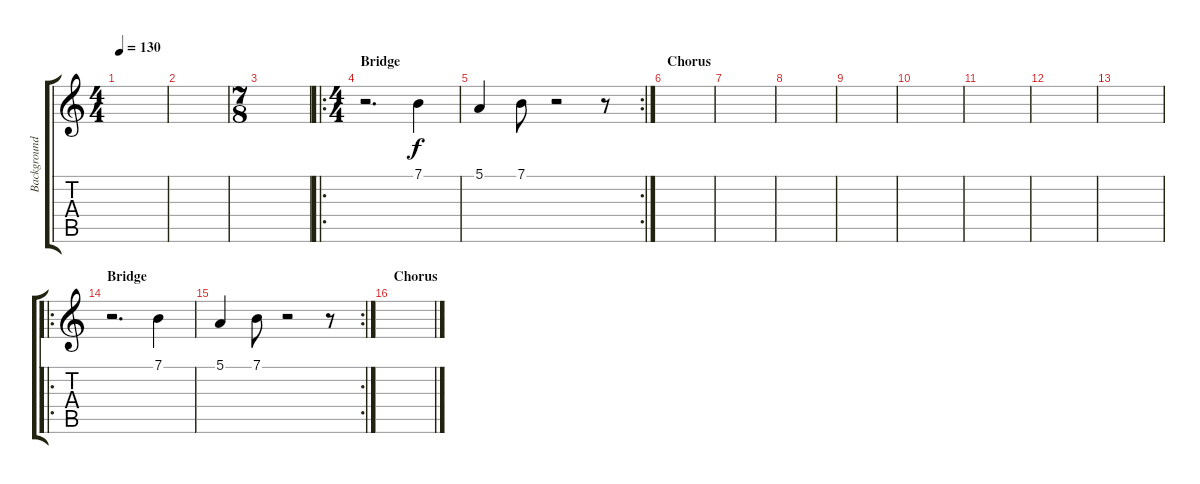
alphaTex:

\track ("Background Vocals" "Background") {instrument lead6voice}
\staff {score tabs}
\tuning (E4 B3 G3 D3 A2 E2) {hide}
\ts (4 4)
\tempo 130
\clef g2
\ks c
|
|
\ts (7 8)
|
\ro
\ts (4 4)
\section ("" "Bridge")
r.2{d} 7.1.4 |
\rc 2
5.1.4 7.1.8 r.2 r.8 |
\section ("" "Chorus")
|
|
|
|
|
|
|
|
\ro
\section ("" "Bridge")
r.2{d} 7.1.4 |
\rc 2
5.1.4 7.1.8 r.2 r.8 |
\section ("" "Chorus")
